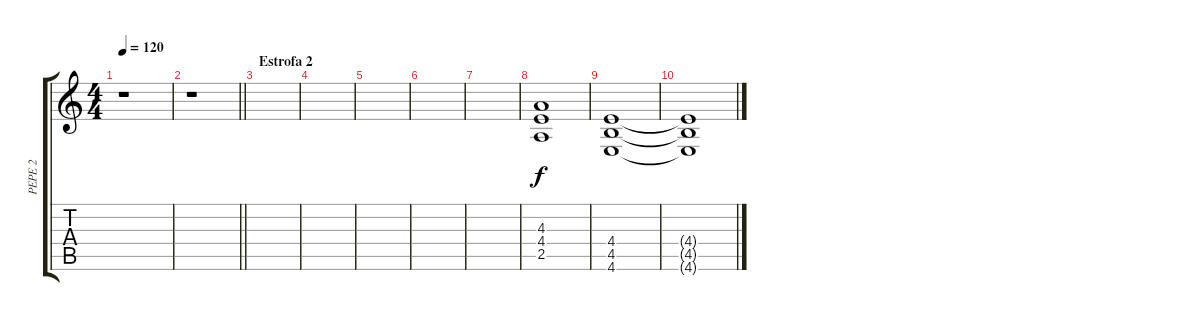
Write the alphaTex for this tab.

\track ("PEPE 2" "PEPE 2") {instrument distortionguitar}
\staff {score tabs}
\tuning (D4 A3 F3 C3 G2 C2) {hide}
\ts (4 4)
\tempo 120
\clef g2
\ks c
r.1{dy f} |
\barLineRight lightlight
r.1 |
\section ("" "Estrofa 2")
|
|
|
|
|
(4.3 4.4 2.5).1 |
(4.4 4.5 4.6).1 |
(4.4{t} 4.5{t} 4.6{t}).1
